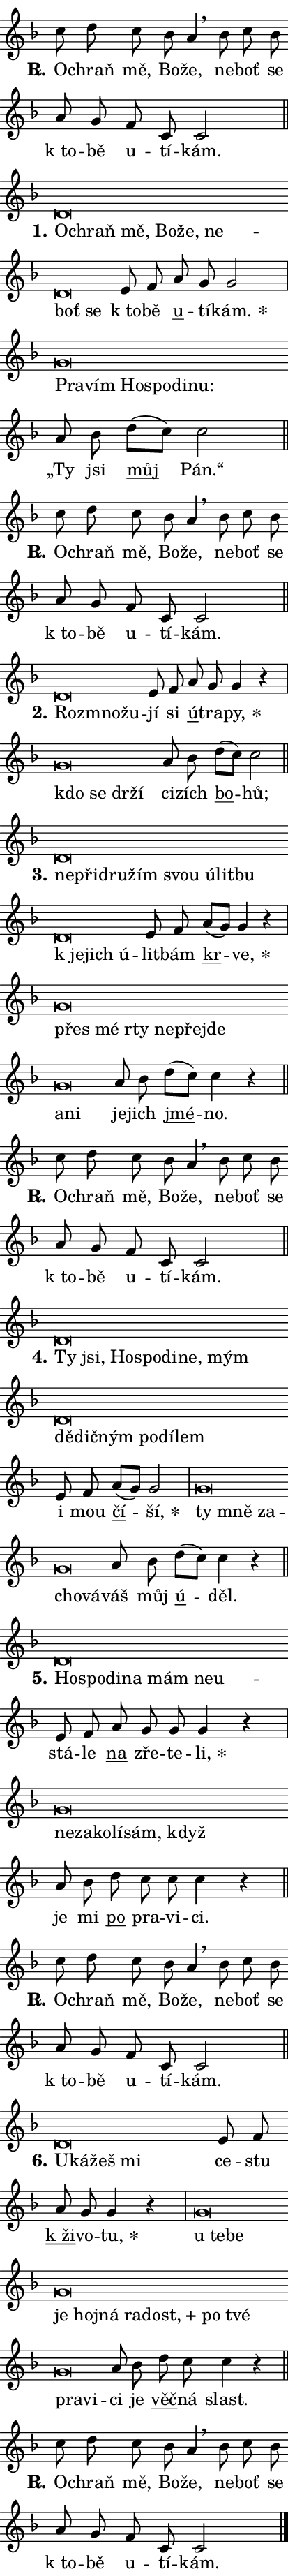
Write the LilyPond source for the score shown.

\version "2.22.1"
\header { tagline = "" }
\paper {
  indent = 0\cm
  top-margin = 0\cm
  right-margin = 0\cm
  bottom-margin = 0\cm
  left-margin = 0\cm
  paper-width = 7\cm
  page-breaking = #ly:one-page-breaking
  system-system-spacing.basic-distance = #11
  score-system-spacing.basic-distance = #11.3
  ragged-last = ##f
}


%% Author: Thomas Morley
%% https://lists.gnu.org/archive/html/lilypond-user/2020-05/msg00002.html
#(define (line-position grob)
"Returns position of @var[grob} in current system:
   @code{'start}, if at first time-step
   @code{'end}, if at last time-step
   @code{'middle} otherwise
"
  (let* ((col (ly:item-get-column grob))
         (ln (ly:grob-object col 'left-neighbor))
         (rn (ly:grob-object col 'right-neighbor))
         (col-to-check-left (if (ly:grob? ln) ln col))
         (col-to-check-right (if (ly:grob? rn) rn col))
         (break-dir-left
           (and
             (ly:grob-property col-to-check-left 'non-musical #f)
             (ly:item-break-dir col-to-check-left)))
         (break-dir-right
           (and
             (ly:grob-property col-to-check-right 'non-musical #f)
             (ly:item-break-dir col-to-check-right))))
        (cond ((eqv? 1 break-dir-left) 'start)
              ((eqv? -1 break-dir-right) 'end)
              (else 'middle))))

#(define (tranparent-at-line-position vctor)
  (lambda (grob)
  "Relying on @code{line-position} select the relevant enry from @var{vctor}.
Used to determine transparency,"
    (case (line-position grob)
      ((end) (not (vector-ref vctor 0)))
      ((middle) (not (vector-ref vctor 1)))
      ((start) (not (vector-ref vctor 2))))))

noteHeadBreakVisibility =
#(define-music-function (break-visibility)(vector?)
"Makes @code{NoteHead}s transparent relying on @var{break-visibility}"
#{
  \override NoteHead.transparent =
    #(tranparent-at-line-position break-visibility)
#})

#(define delete-ledgers-for-transparent-note-heads
  (lambda (grob)
    "Reads whether a @code{NoteHead} is transparent.
If so this @code{NoteHead} is removed from @code{'note-heads} from
@var{grob}, which is supposed to be @code{LedgerLineSpanner}.
As a result ledgers are not printed for this @code{NoteHead}"
    (let* ((nhds-array (ly:grob-object grob 'note-heads))
           (nhds-list
             (if (ly:grob-array? nhds-array)
                 (ly:grob-array->list nhds-array)
                 '()))
           ;; Relies on the transparent-property being done before
           ;; Staff.LedgerLineSpanner.after-line-breaking is executed.
           ;; This is fragile ...
           (to-keep
             (remove
               (lambda (nhd)
                 (ly:grob-property nhd 'transparent #f))
               nhds-list)))
      ;; TODO find a better method to iterate over grob-arrays, similiar
      ;; to filter/remove etc for lists
      ;; For now rebuilt from scratch
      (set! (ly:grob-object grob 'note-heads)  '())
      (for-each
        (lambda (nhd)
          (ly:pointer-group-interface::add-grob grob 'note-heads nhd))
        to-keep))))

hideNotes = {
  \noteHeadBreakVisibility #begin-of-line-visible
}
unHideNotes = {
  \noteHeadBreakVisibility #all-visible
}

% work-around for resetting accidentals
% https://lilypond.org/doc/v2.23/Documentation/notation/displaying-rhythms#unmetered-music
cadenzaMeasure = {
  \cadenzaOff
  \partial 1024 s1024
  \cadenzaOn
}

#(define-markup-command (accent layout props text) (markup?)
  "Underline accented syllable"
  (interpret-markup layout props
    #{\markup \override #'(offset . 4.3) \underline { #text }#}))

responsum = \markup \concat {
  "R" \hspace #-1.05 \path #0.1 #'((moveto 0 0.07) (lineto 0.9 0.8)) \hspace #0.05 "."
}

\layout {
    \context {
        \Staff
        \remove "Time_signature_engraver"
        \override LedgerLineSpanner.after-line-breaking = #delete-ledgers-for-transparent-note-heads
    }
    \context {
        \Voice {
            \override NoteHead.output-attributes = #'((class . "notehead"))
            \override Hairpin.height = #0.55
        }
    }
    \context {
        \Lyrics {
            \override StanzaNumber.output-attributes = #'((class . "stanzanumber"))
            \override LyricSpace.minimum-distance = #0.9
            \override LyricText.font-name = #"TeX Gyre Schola"
            \override LyricText.font-size = 1
            \override StanzaNumber.font-name = #"TeX Gyre Schola Bold"
            \override StanzaNumber.font-size = 1
        }
    }
}

% magnetic-lyrics.ily
%
%   written by
%     Jean Abou Samra <jean@abou-samra.fr>
%     Werner Lemberg <wl@gnu.org>
%
%   adapted by
%     Jiri Hon <jiri.hon@gmail.com>
%
% Version 2022-Apr-15

% https://www.mail-archive.com/lilypond-user@gnu.org/msg149350.html

#(define (Left_hyphen_pointer_engraver context)
   "Collect syllable-hyphen-syllable occurrences in lyrics and store
them in properties.  This engraver only looks to the left.  For
example, if the lyrics input is @code{foo -- bar}, it does the
following.

@itemize @bullet
@item
Set the @code{text} property of the @code{LyricHyphen} grob between
@q{foo} and @q{bar} to @code{foo}.

@item
Set the @code{left-hyphen} property of the @code{LyricText} grob with
text @q{foo} to the @code{LyricHyphen} grob between @q{foo} and
@q{bar}.
@end itemize

Use this auxiliary engraver in combination with the
@code{lyric-@/text::@/apply-@/magnetic-@/offset!} hook."
   (let ((hyphen #f)
         (text #f))
     (make-engraver
      (acknowledgers
       ((lyric-syllable-interface engraver grob source-engraver)
        (set! text grob)))
      (end-acknowledgers
       ((lyric-hyphen-interface engraver grob source-engraver)
        ;(when (not (grob::has-interface grob 'lyric-space-interface))
          (set! hyphen grob)));)
      ((stop-translation-timestep engraver)
       (when (and text hyphen)
         (ly:grob-set-object! text 'left-hyphen hyphen))
       (set! text #f)
       (set! hyphen #f)))))

#(define (lyric-text::apply-magnetic-offset! grob)
   "If the space between two syllables is less than the value in
property @code{LyricText@/.details@/.squash-threshold}, move the right
syllable to the left so that it gets concatenated with the left
syllable.

Use this function as a hook for
@code{LyricText@/.after-@/line-@/breaking} if the
@code{Left_@/hyphen_@/pointer_@/engraver} is active."
   (let ((hyphen (ly:grob-object grob 'left-hyphen #f)))
     (when hyphen
       (let ((left-text (ly:spanner-bound hyphen LEFT)))
         (when (grob::has-interface left-text 'lyric-syllable-interface)
           (let* ((common (ly:grob-common-refpoint grob left-text X))
                  (this-x-ext (ly:grob-extent grob common X))
                  (left-x-ext
                   (begin
                     ;; Trigger magnetism for left-text.
                     (ly:grob-property left-text 'after-line-breaking)
                     (ly:grob-extent left-text common X)))
                  ;; `delta` is the gap width between two syllables.
                  (delta (- (interval-start this-x-ext)
                            (interval-end left-x-ext)))
                  (details (ly:grob-property grob 'details))
                  (threshold (assoc-get 'squash-threshold details 0.2)))
             (when (< delta threshold)
               (let* (;; We have to manipulate the input text so that
                      ;; ligatures crossing syllable boundaries are not
                      ;; disabled.  For languages based on the Latin
                      ;; script this is essentially a beautification.
                      ;; However, for non-Western scripts it can be a
                      ;; necessity.
                      (lt (ly:grob-property left-text 'text))
                      (rt (ly:grob-property grob 'text))
                      (is-space (grob::has-interface hyphen 'lyric-space-interface))
                      (space (if is-space " " ""))
                      (space-markup (grob-interpret-markup grob " "))
                      (space-size (interval-length (ly:stencil-extent space-markup X)))
                      (extra-delta (if is-space space-size 0))
                      ;; Append new syllable.
                      (ltrt-space (if (and (string? lt) (string? rt))
                                (string-append lt space rt)
                                (make-concat-markup (list lt space rt))))
                      ;; Right-align `ltrt` to the right side.
                      (ltrt-space-markup (grob-interpret-markup
                               grob
                               (make-translate-markup
                                (cons (interval-length this-x-ext) 0)
                                (make-right-align-markup ltrt-space)))))
                 (begin
                   ;; Don't print `left-text`.
                   (ly:grob-set-property! left-text 'stencil #f)
                   ;; Set text and stencil (which holds all collected
                   ;; syllables so far) and shift it to the left.
                   (ly:grob-set-property! grob 'text ltrt-space)
                   (ly:grob-set-property! grob 'stencil ltrt-space-markup)
                   (ly:grob-translate-axis! grob (- (- delta extra-delta)) X))))))))))


#(define (lyric-hyphen::displace-bounds-first grob)
   ;; Make very sure this callback isn't triggered too early.
   (let ((left (ly:spanner-bound grob LEFT))
         (right (ly:spanner-bound grob RIGHT)))
     (ly:grob-property left 'after-line-breaking)
     (ly:grob-property right 'after-line-breaking)
     (ly:lyric-hyphen::print grob)))

squashThreshold = #0.4

\layout {
  \context {
    \Lyrics
    \consists #Left_hyphen_pointer_engraver
    \override LyricText.after-line-breaking =
      #lyric-text::apply-magnetic-offset!
    \override LyricHyphen.stencil = #lyric-hyphen::displace-bounds-first
    \override LyricText.details.squash-threshold = \squashThreshold
    \override LyricHyphen.minimum-distance = 0
    \override LyricHyphen.minimum-length = \squashThreshold
  }
}

squash = \override LyricText.details.squash-threshold = 9999
unSquash = \override LyricText.details.squash-threshold = \squashThreshold

left = \override LyricText.self-alignment-X = #LEFT
unLeft = \revert LyricText.self-alignment-X

starOffset = #(lambda (grob) 
                (let ((x_offset (ly:self-alignment-interface::aligned-on-x-parent grob)))
                  (if (= x_offset 0) 0 (+ x_offset 1.2))))

star = #(define-music-function (syllable)(string?)
"Append star separator at the end of a syllable"
#{
  \once \override LyricText.X-offset = #starOffset
  \lyricmode { \markup {
    #syllable
    \override #'((font-name . "TeX Gyre Schola Bold")) \hspace #0.2 \lower #0.65 \larger "*"
  } }
#})

starAccent = #(define-music-function (syllable)(string?)
"Append star separator at the end of a syllable and make accent"
#{
  \once \override LyricText.X-offset = #starOffset
  \lyricmode { \markup {
    \accent #syllable
    \override #'((font-name . "TeX Gyre Schola Bold")) \hspace #0.2 \lower #0.65 \larger "*"
  } }
#})

breath = #(define-music-function (syllable)(string?)
"Append breathing indicator at the end of a syllable"
#{
  \lyricmode { \markup { #syllable "+" } }
#})

optionalBreath = #(define-music-function (syllable)(string?)
"Append optional breathing indicator at the end of a syllable"
#{
  \lyricmode { \markup { #syllable "(+)" } }
#})


\score {
    <<
        \new Voice = "melody" { \cadenzaOn \key f \major \relative { c''8 d c bes a4 \breathe \bar "" bes8 c bes \bar "" a g \bar "" f c c2 \cadenzaMeasure \bar "||" \break } }
        \new Lyrics \lyricsto "melody" { \lyricmode { \set stanza = \responsum
O -- chraň mě, Bo -- že, ne -- boť se "k to" -- bě u -- tí -- kám. } }
    >>
    \layout {}
}

\score {
    <<
        \new Voice = "melody" { \cadenzaOn \key f \major \relative { d'\breve*1/16 \hideNotes \breve*1/16 \bar "" \breve*1/16 \bar "" \breve*1/16 \bar "" \breve*1/16 \bar "" \breve*1/16 \bar "" \breve*1/16 \breve*1/16 \bar "" \unHideNotes e8 f \bar "" a g g2 \cadenzaMeasure \bar "|" g\breve*1/16 \hideNotes \breve*1/16 \bar "" \breve*1/16 \bar "" \breve*1/16 \bar "" \breve*1/16 \breve*1/16 \bar "" \unHideNotes a8 bes \bar "" d[( c)] c2 \cadenzaMeasure \bar "||" \break } }
        \new Lyrics \lyricsto "melody" { \lyricmode { \set stanza = "1."
\left O -- \squash chraň mě, Bo -- že, ne -- boť se \unLeft \unSquash "k to" -- bě \markup \accent u -- tí -- \star kám. \left Pra -- \squash vím Ho -- spo -- di -- nu: \unLeft \unSquash „Ty jsi \markup \accent můj Pán.“ } }
    >>
    \layout {}
}

\score {
    <<
        \new Voice = "melody" { \cadenzaOn \key f \major \relative { c''8 d c bes a4 \breathe \bar "" bes8 c bes \bar "" a g \bar "" f c c2 \cadenzaMeasure \bar "||" \break } }
        \new Lyrics \lyricsto "melody" { \lyricmode { \set stanza = \responsum
O -- chraň mě, Bo -- že, ne -- boť se "k to" -- bě u -- tí -- kám. } }
    >>
    \layout {}
}

\score {
    <<
        \new Voice = "melody" { \cadenzaOn \key f \major \relative { d'\breve*1/16 \hideNotes \breve*1/16 \breve*1/16 \bar "" \unHideNotes e8 f \bar "" a g g4 r \cadenzaMeasure \bar "|" g\breve*1/16 \hideNotes \breve*1/16 \bar "" \breve*1/16 \breve*1/16 \bar "" \unHideNotes a8 bes \bar "" d[( c)] c2 \cadenzaMeasure \bar "||" \break } }
        \new Lyrics \lyricsto "melody" { \lyricmode { \set stanza = "2."
\left Roz -- \squash mno -- žu -- \unLeft \unSquash jí si \markup \accent ú -- tra -- \star py, \left kdo \squash se dr -- ží \unLeft \unSquash ci -- zích \markup \accent bo -- hů; } }
    >>
    \layout {}
}

\score {
    <<
        \new Voice = "melody" { \cadenzaOn \key f \major \relative { d'\breve*1/16 \hideNotes \breve*1/16 \bar "" \breve*1/16 \bar "" \breve*1/16 \bar "" \breve*1/16 \bar "" \breve*1/16 \bar "" \breve*1/16 \bar "" \breve*1/16 \bar "" \breve*1/16 \bar "" \breve*1/16 \breve*1/16 \bar "" \unHideNotes e8 f \bar "" a[( g)] g4 r \cadenzaMeasure \bar "|" g\breve*1/16 \hideNotes \breve*1/16 \bar "" \breve*1/16 \bar "" \breve*1/16 \bar "" \breve*1/16 \bar "" \breve*1/16 \bar "" \breve*1/16 \breve*1/16 \bar "" \unHideNotes a8 bes \bar "" d[( c)] c4 r \cadenzaMeasure \bar "||" \break } }
        \new Lyrics \lyricsto "melody" { \lyricmode { \set stanza = "3."
\left ne -- \squash při -- dru -- žím svou ú -- lit -- bu "k je" -- jich ú -- \unLeft \unSquash lit -- bám \markup \accent kr -- \star ve, \left přes \squash mé rty ne -- přej -- de a -- ni \unLeft \unSquash je -- jich \markup \accent jmé -- no. } }
    >>
    \layout {}
}

\score {
    <<
        \new Voice = "melody" { \cadenzaOn \key f \major \relative { c''8 d c bes a4 \breathe \bar "" bes8 c bes \bar "" a g \bar "" f c c2 \cadenzaMeasure \bar "||" \break } }
        \new Lyrics \lyricsto "melody" { \lyricmode { \set stanza = \responsum
O -- chraň mě, Bo -- že, ne -- boť se "k to" -- bě u -- tí -- kám. } }
    >>
    \layout {}
}

\score {
    <<
        \new Voice = "melody" { \cadenzaOn \key f \major \relative { d'\breve*1/16 \hideNotes \breve*1/16 \bar "" \breve*1/16 \bar "" \breve*1/16 \bar "" \breve*1/16 \bar "" \breve*1/16 \bar "" \breve*1/16 \bar "" \breve*1/16 \bar "" \breve*1/16 \bar "" \breve*1/16 \bar "" \breve*1/16 \bar "" \breve*1/16 \breve*1/16 \bar "" \unHideNotes e8 f \bar "" a[( g)] g2 \cadenzaMeasure \bar "|" g\breve*1/16 \hideNotes \breve*1/16 \bar "" \breve*1/16 \bar "" \breve*1/16 \breve*1/16 \bar "" \unHideNotes a8 bes \bar "" d[( c)] c4 r \cadenzaMeasure \bar "||" \break } }
        \new Lyrics \lyricsto "melody" { \lyricmode { \set stanza = "4."
\left Ty \squash jsi, Ho -- spo -- di -- ne, mým dě -- dič -- ným po -- dí -- lem \unLeft \unSquash i mou \markup \accent čí -- \star ší, \left ty \squash mně za -- cho -- vá -- \unLeft \unSquash váš můj \markup \accent ú -- děl. } }
    >>
    \layout {}
}

\score {
    <<
        \new Voice = "melody" { \cadenzaOn \key f \major \relative { d'\breve*1/16 \hideNotes \breve*1/16 \bar "" \breve*1/16 \bar "" \breve*1/16 \bar "" \breve*1/16 \bar "" \breve*1/16 \breve*1/16 \bar "" \unHideNotes e8 f \bar "" a g g g4 r \cadenzaMeasure \bar "|" g\breve*1/16 \hideNotes \breve*1/16 \bar "" \breve*1/16 \bar "" \breve*1/16 \bar "" \breve*1/16 \breve*1/16 \bar "" \unHideNotes a8 bes \bar "" d c c c4 r \cadenzaMeasure \bar "||" \break } }
        \new Lyrics \lyricsto "melody" { \lyricmode { \set stanza = "5."
\left Ho -- \squash spo -- di -- na mám ne -- u -- \unLeft \unSquash stá -- le \markup \accent na zře -- te -- \star li, \left ne -- \squash za -- ko -- lí -- sám, když \unLeft \unSquash je mi \markup \accent po pra -- vi -- ci. } }
    >>
    \layout {}
}

\score {
    <<
        \new Voice = "melody" { \cadenzaOn \key f \major \relative { c''8 d c bes a4 \breathe \bar "" bes8 c bes \bar "" a g \bar "" f c c2 \cadenzaMeasure \bar "||" \break } }
        \new Lyrics \lyricsto "melody" { \lyricmode { \set stanza = \responsum
O -- chraň mě, Bo -- že, ne -- boť se "k to" -- bě u -- tí -- kám. } }
    >>
    \layout {}
}

\score {
    <<
        \new Voice = "melody" { \cadenzaOn \key f \major \relative { d'\breve*1/16 \hideNotes \breve*1/16 \bar "" \breve*1/16 \breve*1/16 \bar "" \unHideNotes e8 f \bar "" a g g4 r \cadenzaMeasure \bar "|" g\breve*1/16 \hideNotes \breve*1/16 \bar "" \breve*1/16 \bar "" \breve*1/16 \bar "" \breve*1/16 \bar "" \breve*1/16 \bar "" \breve*1/16 \bar "" \breve*1/16 \bar "" \breve*1/16 \bar "" \breve*1/16 \bar "" \breve*1/16 \breve*1/16 \bar "" \unHideNotes a8 bes \bar "" d c c4 r \cadenzaMeasure \bar "||" \break } }
        \new Lyrics \lyricsto "melody" { \lyricmode { \set stanza = "6."
\left U -- \squash ká -- žeš mi \unLeft \unSquash ce -- stu \markup \accent "k ži" -- vo -- \star tu, \left u \squash te -- be je hoj -- ná ra -- \breath "dost," po tvé pra -- vi -- \unLeft \unSquash ci je \markup \accent věč -- ná slast. } }
    >>
    \layout {}
}

\score {
    <<
        \new Voice = "melody" { \cadenzaOn \key f \major \relative { c''8 d c bes a4 \breathe \bar "" bes8 c bes \bar "" a g \bar "" f c c2 \cadenzaMeasure \bar "||" \break } \bar "|." }
        \new Lyrics \lyricsto "melody" { \lyricmode { \set stanza = \responsum
O -- chraň mě, Bo -- že, ne -- boť se "k to" -- bě u -- tí -- kám. } }
    >>
    \layout {}
}
